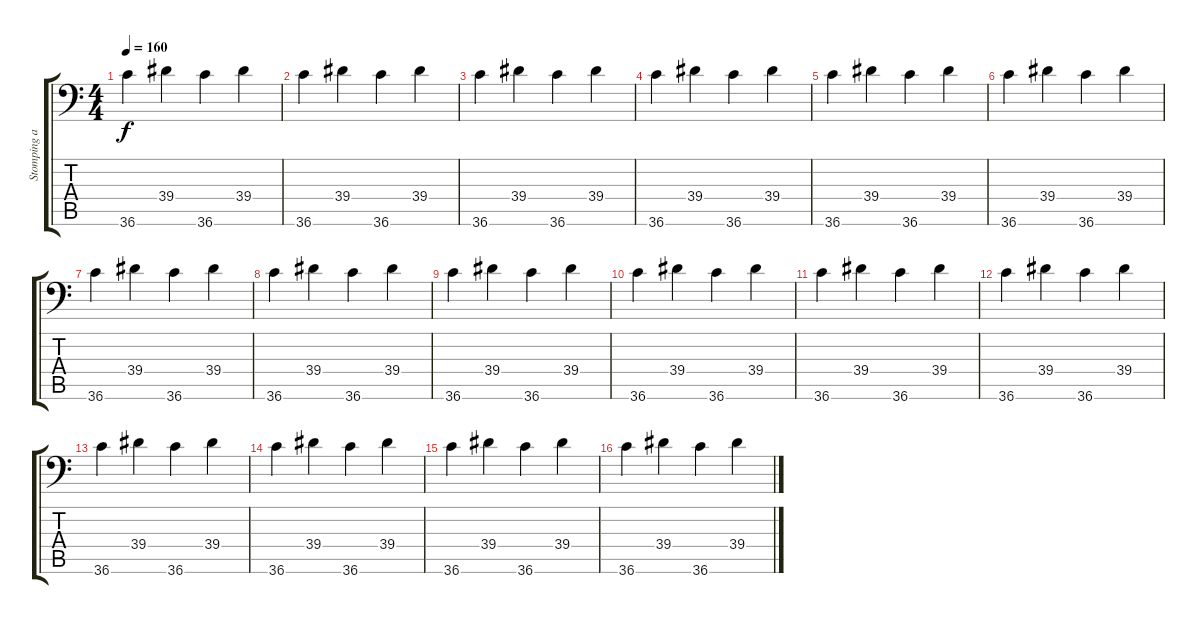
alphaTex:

\track ("Stomping and Clapping" "Stomping a") {instrument acousticgrandpiano}
\staff {score tabs}
\tuning (C-1 C-1 C-1 C-1 C-1 C-1) {hide}
\ts (4 4)
\tempo 160
\clef f4
\ks c
36.6.4{dy f} 39.4.4 36.6.4 39.4.4 |
36.6.4 39.4.4 36.6.4 39.4.4 |
36.6.4 39.4.4 36.6.4 39.4.4 |
36.6.4 39.4.4 36.6.4 39.4.4 |
36.6.4 39.4.4 36.6.4 39.4.4 |
36.6.4 39.4.4 36.6.4 39.4.4 |
36.6.4 39.4.4 36.6.4 39.4.4 |
36.6.4 39.4.4 36.6.4 39.4.4 |
36.6.4 39.4.4 36.6.4 39.4.4 |
36.6.4 39.4.4 36.6.4 39.4.4 |
36.6.4 39.4.4 36.6.4 39.4.4 |
36.6.4 39.4.4 36.6.4 39.4.4 |
36.6.4 39.4.4 36.6.4 39.4.4 |
36.6.4 39.4.4 36.6.4 39.4.4 |
36.6.4 39.4.4 36.6.4 39.4.4 |
36.6.4 39.4.4 36.6.4 39.4.4
